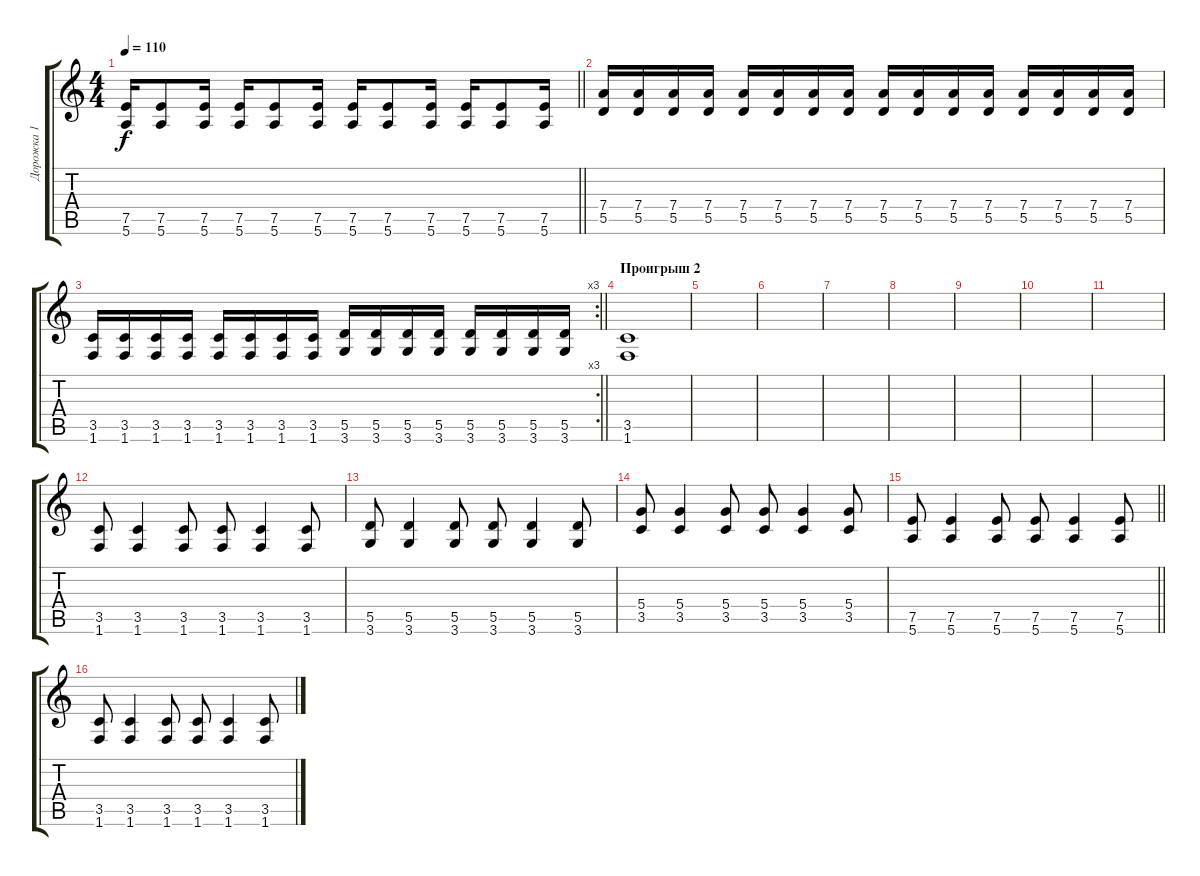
\track ("Дорожка 1" "Дорожка 1") {instrument overdrivenguitar}
\staff {score tabs}
\tuning (E4 B3 G3 D3 A2 E2) {hide}
\ts (4 4)
\tempo 110
\clef g2
\barLineRight lightlight
\ks c
(7.5 5.6).16{dy f} (7.5 5.6).8 (7.5 5.6).16 (7.5 5.6).16 (7.5 5.6).8 (7.5 5.6).16 (7.5 5.6).16 (7.5 5.6).8 (7.5 5.6).16 (7.5 5.6).16 (7.5 5.6).8 (7.5 5.6).16 |
(7.4 5.5).16 (7.4 5.5).16 (7.4 5.5).16 (7.4 5.5).16 (7.4 5.5).16 (7.4 5.5).16 (7.4 5.5).16 (7.4 5.5).16 (7.4 5.5).16 (7.4 5.5).16 (7.4 5.5).16 (7.4 5.5).16 (7.4 5.5).16 (7.4 5.5).16 (7.4 5.5).16 (7.4 5.5).16 |
\rc 3
\barLineRight lightlight
(3.5 1.6).16 (3.5 1.6).16 (3.5 1.6).16 (3.5 1.6).16 (3.5 1.6).16 (3.5 1.6).16 (3.5 1.6).16 (3.5 1.6).16 (5.5 3.6).16 (5.5 3.6).16 (5.5 3.6).16 (5.5 3.6).16 (5.5 3.6).16 (5.5 3.6).16 (5.5 3.6).16 (5.5 3.6).16 |
\section ("" "Проигрыш 2")
(3.5 1.6).1 |
|
|
|
|
|
|
|
(3.5 1.6).8 (3.5 1.6).4 (3.5 1.6).8 (3.5 1.6).8 (3.5 1.6).4 (3.5 1.6).8 |
(5.5 3.6).8 (5.5 3.6).4 (5.5 3.6).8 (5.5 3.6).8 (5.5 3.6).4 (5.5 3.6).8 |
(5.4 3.5).8 (5.4 3.5).4 (5.4 3.5).8 (5.4 3.5).8 (5.4 3.5).4 (5.4 3.5).8 |
\barLineRight lightlight
(7.5 5.6).8 (7.5 5.6).4 (7.5 5.6).8 (7.5 5.6).8 (7.5 5.6).4 (7.5 5.6).8 |
(3.5 1.6).8 (3.5 1.6).4 (3.5 1.6).8 (3.5 1.6).8 (3.5 1.6).4 (3.5 1.6).8
